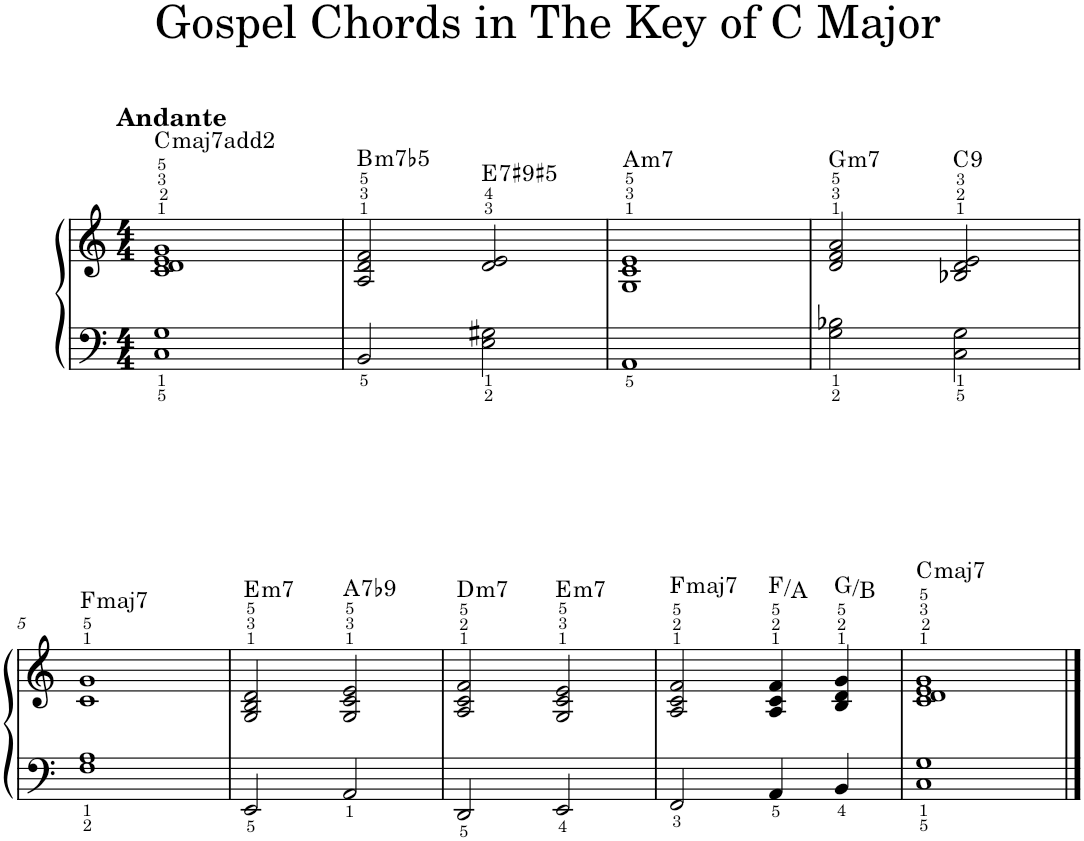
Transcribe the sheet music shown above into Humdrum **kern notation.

**kern	**kern	**harte
*part1	*part1	*part1
*staff2	*staff1	*
*I"Piano	*	*
*I'Pno.	*	*
*clefF4	*clefG2	*
*k[]	*k[]	*
*M4/4	*M4/4	*
=1	=1	=1
!	!LO:TX:a:B:t=Andante	!LO:H:kt=maj7
1C 1G	1c 1d 1e 1g	C:maj7(2)
=2	=2	=2
!	!	!LO:H:kt=m7b5
2BB/	2A/ 2d/ 2f/	B:hdim7
!	!	!LO:H:kt=7
2E\ 2G#X\	2d/ 2e/	E:(3,#5,b7,#9)
=3	=3	=3
!	!	!LO:H:kt=m7
1AA	1G 1c 1e	A:min7
=4	=4	=4
!	!	!LO:H:kt=m7
2G\ 2B-X\	2d/ 2f/ 2a/	G:min7
!	!	!LO:H:kt=9
2C\ 2G\	2B-X/ 2d/ 2e/	C:9
!!LO:LB:g=z
=5	=5	=5
!	!	!LO:H:kt=maj7
1F 1A	1c 1g	F:maj7
=6	=6	=6
!	!	!LO:H:kt=m7
2EE/	2G/ 2B/ 2d/	E:min7
!	!	!LO:H:kt=7
2AA/	2G/ 2c/ 2e/	A:7(b9)
=7	=7	=7
!	!	!LO:H:kt=m7
2DD/	2A/ 2c/ 2f/	D:min7
!	!	!LO:H:kt=m7
2EE/	2G/ 2c/ 2e/	E:min7
=8	=8	=8
!	!	!LO:H:kt=maj7
2FF/	2A/ 2c/ 2f/	F:maj7
4AA/	4A/ 4c/ 4f/	F:maj/3
4BB/	4B/ 4d/ 4g/	G:maj/3
=9	=9	=9
!	!	!LO:H:kt=maj7
1C 1G	1c 1d 1e 1g	C:maj7
==	==	==
*-	*-	*-
